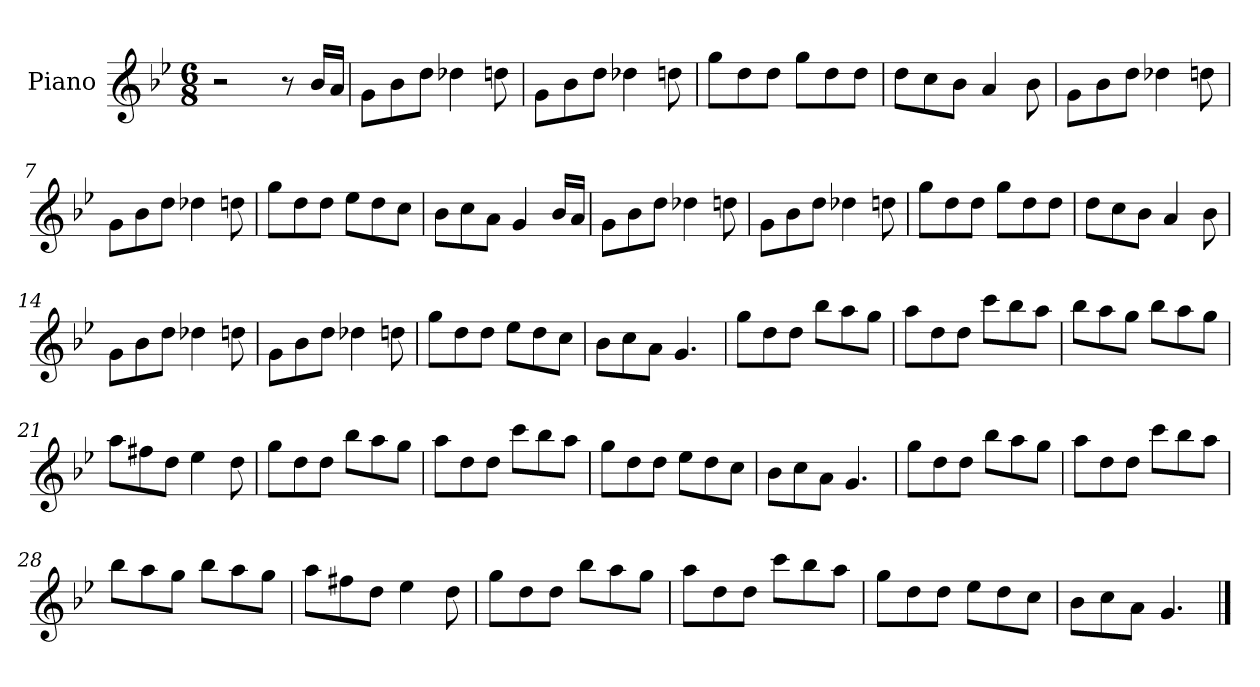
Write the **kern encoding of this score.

**kern
*part1
*staff1
*I"Piano
*I'Pno
*clefG2
*k[b-e-]
*M6/8
=1
2r
8r
16b-/LL
16a/JJ
=2
8g\L
8b-\
8dd\J
4dd-X\
8ddn\
=3
8g\L
8b-\
8dd\J
4dd-X\
8ddn\
=4
8gg\L
8dd\
8dd\J
8gg\L
8dd\
8dd\J
=5
8dd\L
8cc\
8b-\J
4a/
8b-\
=6
8g\L
8b-\
8dd\J
4dd-X\
8ddn\
=7
8g\L
8b-\
8dd\J
4dd-X\
8ddn\
=8
8gg\L
8dd\
8dd\J
8ee-\L
8dd\
8cc\J
=9
8b-\L
8cc\
8a\J
4g/
16b-/LL
16a/JJ
=10
8g\L
8b-\
8dd\J
4dd-X\
8ddn\
=11
8g\L
8b-\
8dd\J
4dd-X\
8ddn\
=12
8gg\L
8dd\
8dd\J
8gg\L
8dd\
8dd\J
=13
8dd\L
8cc\
8b-\J
4a/
8b-\
=14
8g\L
8b-\
8dd\J
4dd-X\
8ddn\
=15
8g\L
8b-\
8dd\J
4dd-X\
8ddn\
=16
8gg\L
8dd\
8dd\J
8ee-\L
8dd\
8cc\J
=17
8b-\L
8cc\
8a\J
4.g/
=18
8gg\L
8dd\
8dd\J
8bb-\L
8aa\
8gg\J
=19
8aa\L
8dd\
8dd\J
8ccc\L
8bb-\
8aa\J
=20
8bb-\L
8aa\
8gg\J
8bb-\L
8aa\
8gg\J
=21
8aa\L
8ff#X\
8dd\J
4ee-\
8dd\
=22
8gg\L
8dd\
8dd\J
8bb-\L
8aa\
8gg\J
=23
8aa\L
8dd\
8dd\J
8ccc\L
8bb-\
8aa\J
=24
8gg\L
8dd\
8dd\J
8ee-\L
8dd\
8cc\J
=25
8b-\L
8cc\
8a\J
4.g/
=26
8gg\L
8dd\
8dd\J
8bb-\L
8aa\
8gg\J
=27
8aa\L
8dd\
8dd\J
8ccc\L
8bb-\
8aa\J
=28
8bb-\L
8aa\
8gg\J
8bb-\L
8aa\
8gg\J
=29
8aa\L
8ff#X\
8dd\J
4ee-\
8dd\
=30
8gg\L
8dd\
8dd\J
8bb-\L
8aa\
8gg\J
=31
8aa\L
8dd\
8dd\J
8ccc\L
8bb-\
8aa\J
=32
8gg\L
8dd\
8dd\J
8ee-\L
8dd\
8cc\J
=33
8b-\L
8cc\
8a\J
4.g/
==
*-
